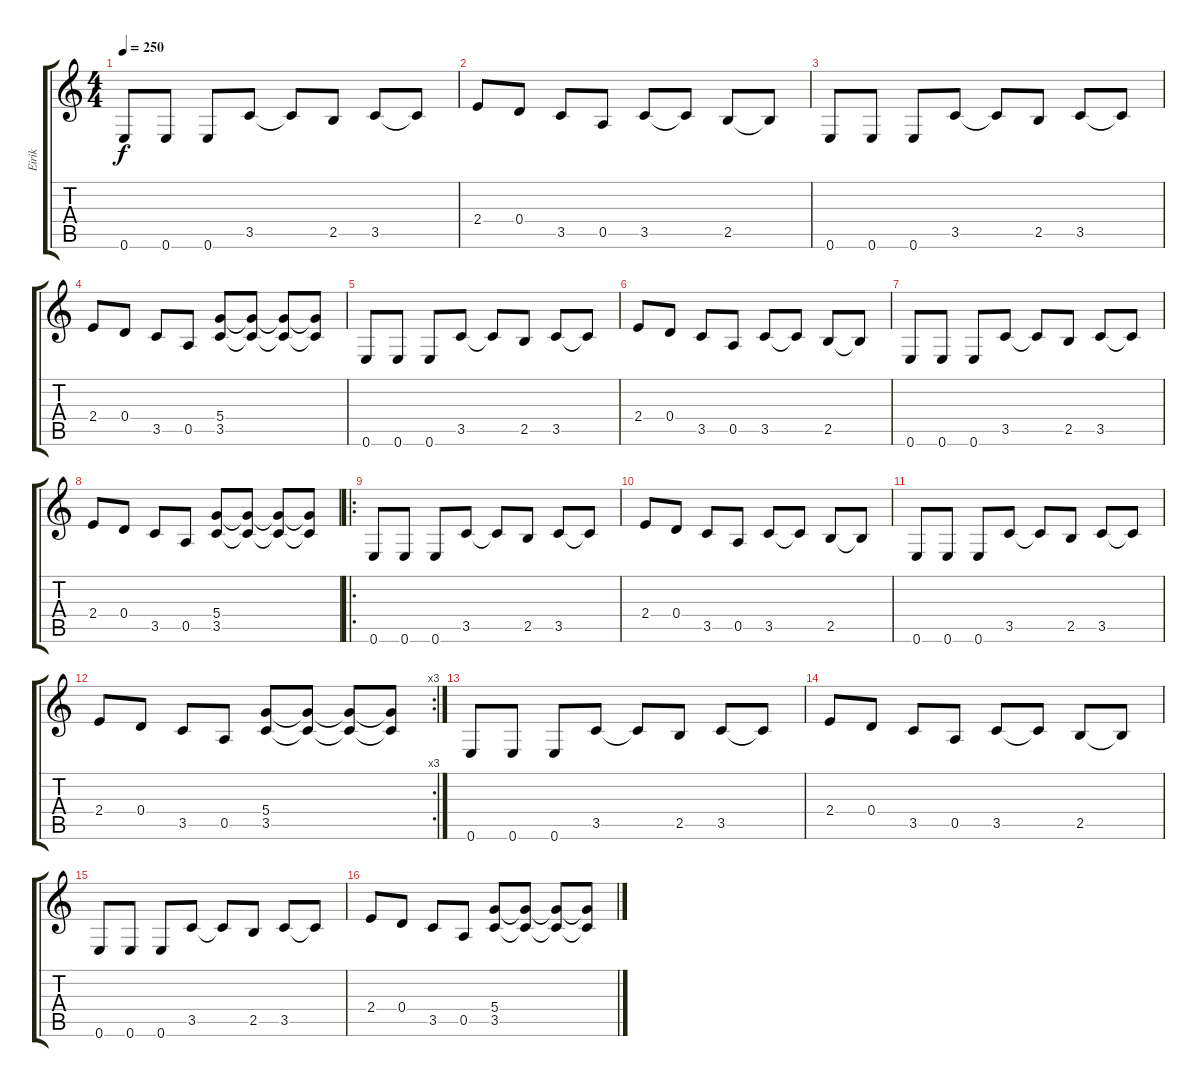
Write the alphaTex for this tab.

\track ("Eirik" "Eirik") {instrument overdrivenguitar}
\staff {score tabs}
\tuning (E4 B3 G3 D3 A2 E2) {hide}
\ts (4 4)
\tempo 250
\clef g2
\ks c
0.6.8{dy f instrument overdrivenguitar} 0.6.8 0.6.8 3.5.8 3.5{t}.8 2.5.8 3.5.8 3.5{t}.8 |
2.4.8 0.4.8 3.5.8 0.5.8 3.5.8 3.5{t}.8 2.5.8 2.5{t}.8 |
0.6.8 0.6.8 0.6.8 3.5.8 3.5{t}.8 2.5.8 3.5.8 3.5{t}.8 |
2.4.8 0.4.8 3.5.8 0.5.8 (5.4 3.5).8 (5.4{t} 3.5{t}).8 (5.4{t} 3.5{t}).8 (5.4{t} 3.5{t}).8 |
0.6.8 0.6.8 0.6.8 3.5.8 3.5{t}.8 2.5.8 3.5.8 3.5{t}.8 |
2.4.8 0.4.8 3.5.8 0.5.8 3.5.8 3.5{t}.8 2.5.8 2.5{t}.8 |
0.6.8 0.6.8 0.6.8 3.5.8 3.5{t}.8 2.5.8 3.5.8 3.5{t}.8 |
2.4.8 0.4.8 3.5.8 0.5.8 (5.4 3.5).8 (5.4{t} 3.5{t}).8 (5.4{t} 3.5{t}).8 (5.4{t} 3.5{t}).8 |
\ro
0.6.8 0.6.8 0.6.8 3.5.8 3.5{t}.8 2.5.8 3.5.8 3.5{t}.8 |
2.4.8 0.4.8 3.5.8 0.5.8 3.5.8 3.5{t}.8 2.5.8 2.5{t}.8 |
0.6.8 0.6.8 0.6.8 3.5.8 3.5{t}.8 2.5.8 3.5.8 3.5{t}.8 |
\rc 3
2.4.8 0.4.8 3.5.8 0.5.8 (5.4 3.5).8 (5.4{t} 3.5{t}).8 (5.4{t} 3.5{t}).8 (5.4{t} 3.5{t}).8 |
0.6.8 0.6.8 0.6.8 3.5.8 3.5{t}.8 2.5.8 3.5.8 3.5{t}.8 |
2.4.8 0.4.8 3.5.8 0.5.8 3.5.8 3.5{t}.8 2.5.8 2.5{t}.8 |
0.6.8 0.6.8 0.6.8 3.5.8 3.5{t}.8 2.5.8 3.5.8 3.5{t}.8 |
2.4.8 0.4.8 3.5.8 0.5.8 (5.4 3.5).8 (5.4{t} 3.5{t}).8 (5.4{t} 3.5{t}).8 (5.4{t} 3.5{t}).8
